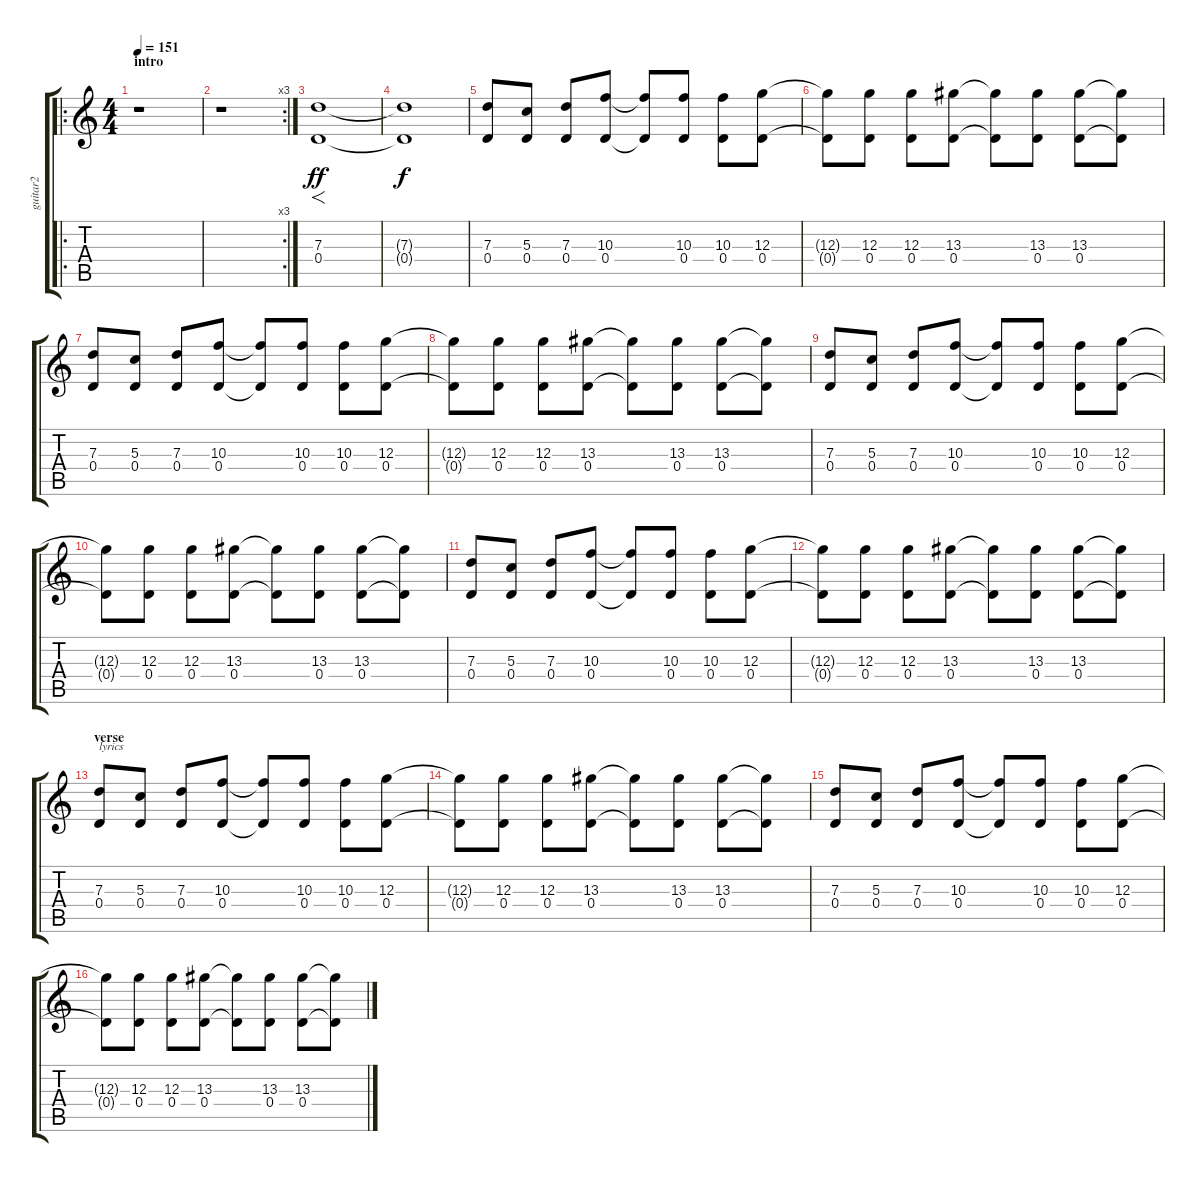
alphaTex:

\track ("guitar2" "guitar2") {instrument overdrivenguitar}
\staff {score tabs}
\tuning (E4 B3 G3 D3 A2 E2) {hide}
\ro
\ts (4 4)
\section ("" "intro")
\tempo 151
\clef g2
\ks c
r.1{dy ff instrument overdrivenguitar} |
\rc 3
r.1 |
(7.3 0.4).1{f} |
(7.3{t} 0.4{t}).1{dy f} |
(7.3 0.4).8 (5.3 0.4).8 (7.3 0.4).8 (10.3 0.4).8 (10.3{t} 0.4{t}).8 (10.3 0.4).8 (10.3 0.4).8 (12.3 0.4).8 |
(12.3{t} 0.4{t}).8 (12.3 0.4).8 (12.3 0.4).8 (13.3 0.4).8 (13.3{t} 0.4{t}).8 (13.3 0.4).8 (13.3 0.4).8 (13.3{t} 0.4{t}).8 |
(7.3 0.4).8 (5.3 0.4).8 (7.3 0.4).8 (10.3 0.4).8 (10.3{t} 0.4{t}).8 (10.3 0.4).8 (10.3 0.4).8 (12.3 0.4).8 |
(12.3{t} 0.4{t}).8 (12.3 0.4).8 (12.3 0.4).8 (13.3 0.4).8 (13.3{t} 0.4{t}).8 (13.3 0.4).8 (13.3 0.4).8 (13.3{t} 0.4{t}).8 |
(7.3 0.4).8 (5.3 0.4).8 (7.3 0.4).8 (10.3 0.4).8 (10.3{t} 0.4{t}).8 (10.3 0.4).8 (10.3 0.4).8 (12.3 0.4).8 |
(12.3{t} 0.4{t}).8 (12.3 0.4).8 (12.3 0.4).8 (13.3 0.4).8 (13.3{t} 0.4{t}).8 (13.3 0.4).8 (13.3 0.4).8 (13.3{t} 0.4{t}).8 |
(7.3 0.4).8 (5.3 0.4).8 (7.3 0.4).8 (10.3 0.4).8 (10.3{t} 0.4{t}).8 (10.3 0.4).8 (10.3 0.4).8 (12.3 0.4).8 |
(12.3{t} 0.4{t}).8 (12.3 0.4).8 (12.3 0.4).8 (13.3 0.4).8 (13.3{t} 0.4{t}).8 (13.3 0.4).8 (13.3 0.4).8 (13.3{t} 0.4{t}).8 |
\section ("" "verse")
(7.3 0.4).8{txt "lyrics"} (5.3 0.4).8 (7.3 0.4).8 (10.3 0.4).8 (10.3{t} 0.4{t}).8 (10.3 0.4).8 (10.3 0.4).8 (12.3 0.4).8 |
(12.3{t} 0.4{t}).8 (12.3 0.4).8 (12.3 0.4).8 (13.3 0.4).8 (13.3{t} 0.4{t}).8 (13.3 0.4).8 (13.3 0.4).8 (13.3{t} 0.4{t}).8 |
(7.3 0.4).8 (5.3 0.4).8 (7.3 0.4).8 (10.3 0.4).8 (10.3{t} 0.4{t}).8 (10.3 0.4).8 (10.3 0.4).8 (12.3 0.4).8 |
(12.3{t} 0.4{t}).8 (12.3 0.4).8 (12.3 0.4).8 (13.3 0.4).8 (13.3{t} 0.4{t}).8 (13.3 0.4).8 (13.3 0.4).8 (13.3{t} 0.4{t}).8
